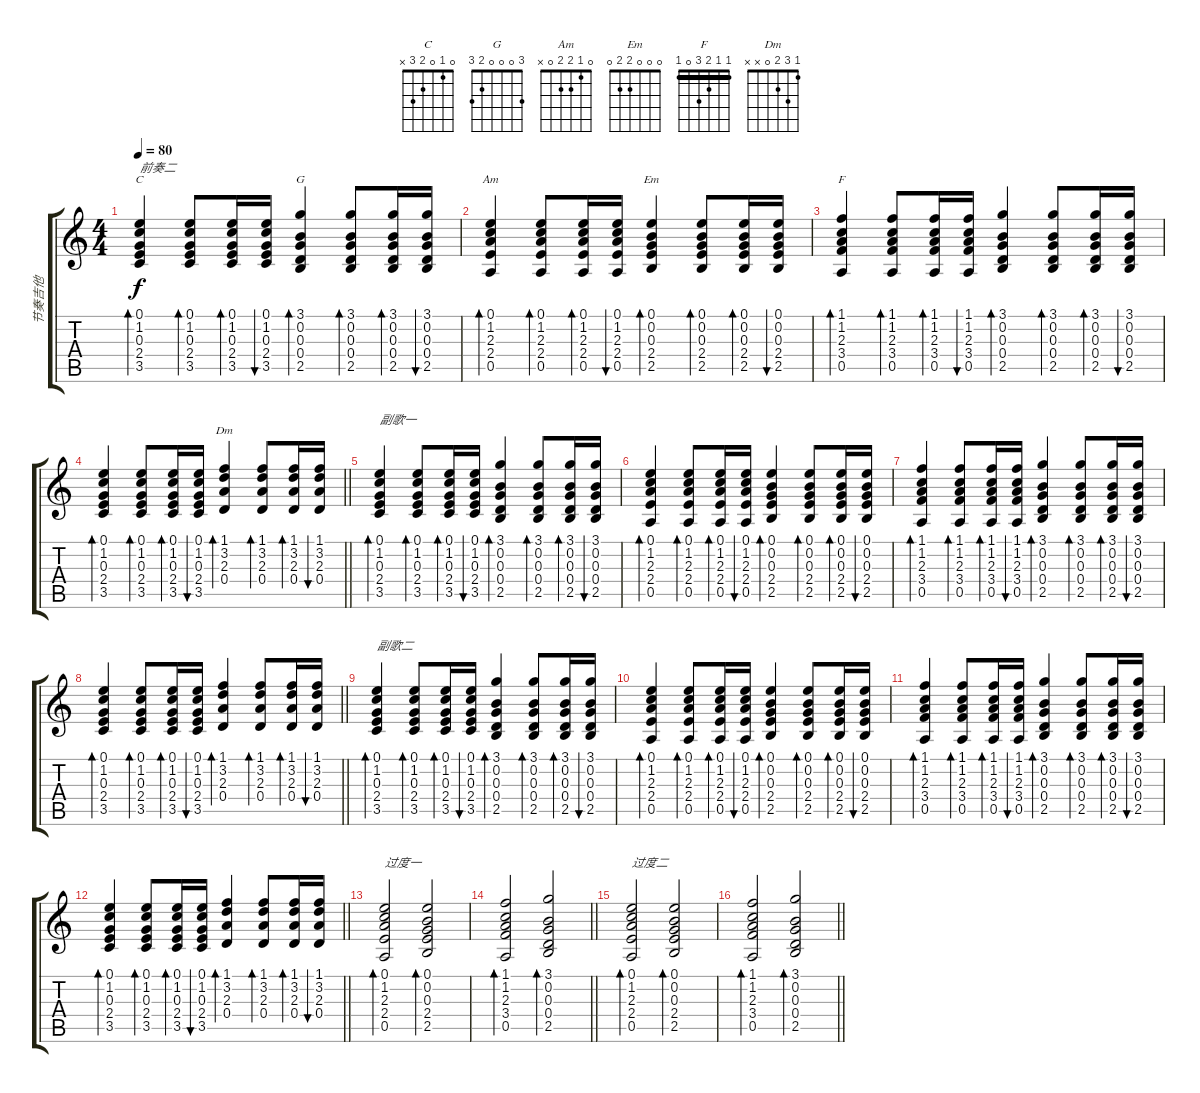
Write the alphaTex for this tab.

\track ("节奏吉他 " "节奏吉他 ") {instrument acousticguitarsteel}
\staff {score tabs}
\tuning (E4 B3 G3 D3 A2 E2) {hide}
\chord ("C" 0 1 0 2 3 x)
\chord ("G" 3 0 0 0 2 3)
\chord ("Am" 0 1 2 2 0 x)
\chord ("Em" 0 0 0 2 2 0)
\chord ("F" 1 1 2 3 0 1) {barre 1}
\chord ("Dm" 1 3 2 0 x x)
\ts (4 4)
\tempo 80
\clef g2
\ks c
(0.1 1.2 0.3 2.4 3.5).4{bd 60 ch "C" txt "前奏二" dy f} (0.1 1.2 0.3 2.4 3.5).8{bd 60} (0.1 1.2 0.3 2.4 3.5).16{bd 60} (0.1 1.2 0.3 2.4 3.5).16{bu 60} (3.1 0.2 0.3 0.4 2.5).4{bd 60 ch "G"} (3.1 0.2 0.3 0.4 2.5).8{bd 60} (3.1 0.2 0.3 0.4 2.5).16{bd 60} (3.1 0.2 0.3 0.4 2.5).16{bu 60} |
(0.1 1.2 2.3 2.4 0.5).4{bd 60 ch "Am"} (0.1 1.2 2.3 2.4 0.5).8{bd 60} (0.1 1.2 2.3 2.4 0.5).16{bd 60} (0.1 1.2 2.3 2.4 0.5).16{bu 60} (0.1 0.2 0.3 2.4 2.5).4{bd 60 ch "Em"} (0.1 0.2 0.3 2.4 2.5).8{bd 60} (0.1 0.2 0.3 2.4 2.5).16{bd 60} (0.1 0.2 0.3 2.4 2.5).16{bu 60} |
(1.1 1.2 2.3 3.4 0.5).4{bd 60 ch "F"} (1.1 1.2 2.3 3.4 0.5).8{bd 60} (1.1 1.2 2.3 3.4 0.5).16{bd 60} (1.1 1.2 2.3 3.4 0.5).16{bu 60} (3.1 0.2 0.3 0.4 2.5).4{bd 60} (3.1 0.2 0.3 0.4 2.5).8{bd 60} (3.1 0.2 0.3 0.4 2.5).16{bd 60} (3.1 0.2 0.3 0.4 2.5).16{bu 60} |
\barLineRight lightlight
(0.1 1.2 0.3 2.4 3.5).4{bd 60} (0.1 1.2 0.3 2.4 3.5).8{bd 60} (0.1 1.2 0.3 2.4 3.5).16{bd 60} (0.1 1.2 0.3 2.4 3.5).16{bu 60} (1.1 3.2 2.3 0.4).4{bd 60 ch "Dm"} (1.1 3.2 2.3 0.4).8{bd 60} (1.1 3.2 2.3 0.4).16{bd 60} (1.1 3.2 2.3 0.4).16{bu 60} |
(0.1 1.2 0.3 2.4 3.5).4{bd 60 txt "副歌一"} (0.1 1.2 0.3 2.4 3.5).8{bd 60} (0.1 1.2 0.3 2.4 3.5).16{bd 60} (0.1 1.2 0.3 2.4 3.5).16{bu 60} (3.1 0.2 0.3 0.4 2.5).4{bd 60} (3.1 0.2 0.3 0.4 2.5).8{bd 60} (3.1 0.2 0.3 0.4 2.5).16{bd 60} (3.1 0.2 0.3 0.4 2.5).16{bu 60} |
(0.1 1.2 2.3 2.4 0.5).4{bd 60} (0.1 1.2 2.3 2.4 0.5).8{bd 60} (0.1 1.2 2.3 2.4 0.5).16{bd 60} (0.1 1.2 2.3 2.4 0.5).16{bu 60} (0.1 0.2 0.3 2.4 2.5).4{bd 60} (0.1 0.2 0.3 2.4 2.5).8{bd 60} (0.1 0.2 0.3 2.4 2.5).16{bd 60} (0.1 0.2 0.3 2.4 2.5).16{bu 60} |
(1.1 1.2 2.3 3.4 0.5).4{bd 60} (1.1 1.2 2.3 3.4 0.5).8{bd 60} (1.1 1.2 2.3 3.4 0.5).16{bd 60} (1.1 1.2 2.3 3.4 0.5).16{bu 60} (3.1 0.2 0.3 0.4 2.5).4{bd 60} (3.1 0.2 0.3 0.4 2.5).8{bd 60} (3.1 0.2 0.3 0.4 2.5).16{bd 60} (3.1 0.2 0.3 0.4 2.5).16{bu 60} |
\barLineRight lightlight
(0.1 1.2 0.3 2.4 3.5).4{bd 60} (0.1 1.2 0.3 2.4 3.5).8{bd 60} (0.1 1.2 0.3 2.4 3.5).16{bd 60} (0.1 1.2 0.3 2.4 3.5).16{bu 60} (1.1 3.2 2.3 0.4).4{bd 60} (1.1 3.2 2.3 0.4).8{bd 60} (1.1 3.2 2.3 0.4).16{bd 60} (1.1 3.2 2.3 0.4).16{bu 60} |
(0.1 1.2 0.3 2.4 3.5).4{bd 60 txt "副歌二"} (0.1 1.2 0.3 2.4 3.5).8{bd 60} (0.1 1.2 0.3 2.4 3.5).16{bd 60} (0.1 1.2 0.3 2.4 3.5).16{bu 60} (3.1 0.2 0.3 0.4 2.5).4{bd 60} (3.1 0.2 0.3 0.4 2.5).8{bd 60} (3.1 0.2 0.3 0.4 2.5).16{bd 60} (3.1 0.2 0.3 0.4 2.5).16{bu 60} |
(0.1 1.2 2.3 2.4 0.5).4{bd 60} (0.1 1.2 2.3 2.4 0.5).8{bd 60} (0.1 1.2 2.3 2.4 0.5).16{bd 60} (0.1 1.2 2.3 2.4 0.5).16{bu 60} (0.1 0.2 0.3 2.4 2.5).4{bd 60} (0.1 0.2 0.3 2.4 2.5).8{bd 60} (0.1 0.2 0.3 2.4 2.5).16{bd 60} (0.1 0.2 0.3 2.4 2.5).16{bu 60} |
(1.1 1.2 2.3 3.4 0.5).4{bd 60} (1.1 1.2 2.3 3.4 0.5).8{bd 60} (1.1 1.2 2.3 3.4 0.5).16{bd 60} (1.1 1.2 2.3 3.4 0.5).16{bu 60} (3.1 0.2 0.3 0.4 2.5).4{bd 60} (3.1 0.2 0.3 0.4 2.5).8{bd 60} (3.1 0.2 0.3 0.4 2.5).16{bd 60} (3.1 0.2 0.3 0.4 2.5).16{bu 60} |
\barLineRight lightlight
(0.1 1.2 0.3 2.4 3.5).4{bd 60} (0.1 1.2 0.3 2.4 3.5).8{bd 60} (0.1 1.2 0.3 2.4 3.5).16{bd 60} (0.1 1.2 0.3 2.4 3.5).16{bu 60} (1.1 3.2 2.3 0.4).4{bd 60} (1.1 3.2 2.3 0.4).8{bd 60} (1.1 3.2 2.3 0.4).16{bd 60} (1.1 3.2 2.3 0.4).16{bu 60} |
(0.1 1.2 2.3 2.4 0.5).2{bd 240 txt "过度一"} (0.1 0.2 0.3 2.4 2.5).2{bd 240} |
\barLineRight lightlight
(1.1 1.2 2.3 3.4 0.5).2{bd 240} (3.1 0.2 0.3 0.4 2.5).2{bd 240} |
(0.1 1.2 2.3 2.4 0.5).2{bd 240 txt "过度二"} (0.1 0.2 0.3 2.4 2.5).2{bd 240} |
\barLineRight lightlight
(1.1 1.2 2.3 3.4 0.5).2{bd 240} (3.1 0.2 0.3 0.4 2.5).2{bd 240}
